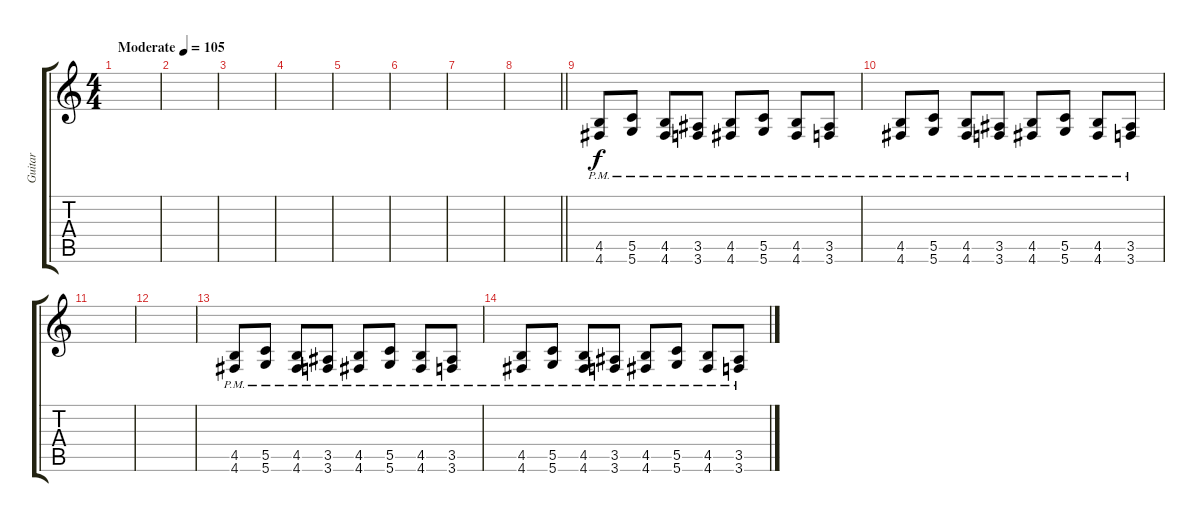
\track ("Guitar" "Guitar") {instrument overdrivenguitar}
\staff {score tabs}
\tuning (D4 A3 F3 C3 G2 D2) {hide}
\ts (4 4)
\tempo (105 "Moderate")
\clef g2
\ks c
|
|
|
|
|
|
|
\barLineRight lightlight
|
\section ("" "")
(4.5{pm} 4.6{pm}).8 (5.5{pm} 5.6{pm}).8 (4.5{pm} 4.6{pm}).8 (3.5{pm} 3.6{pm}).8 (4.5{pm} 4.6{pm}).8 (5.5{pm} 5.6{pm}).8 (4.5{pm} 4.6{pm}).8 (3.5{pm} 3.6{pm}).8 |
(4.5{pm} 4.6{pm}).8 (5.5{pm} 5.6{pm}).8 (4.5{pm} 4.6{pm}).8 (3.5{pm} 3.6{pm}).8 (4.5{pm} 4.6{pm}).8 (5.5{pm} 5.6{pm}).8 (4.5{pm} 4.6{pm}).8 (3.5{pm} 3.6{pm}).8 |
|
|
(4.5{pm} 4.6{pm}).8 (5.5{pm} 5.6{pm}).8 (4.5{pm} 4.6{pm}).8 (3.5{pm} 3.6{pm}).8 (4.5{pm} 4.6{pm}).8 (5.5{pm} 5.6{pm}).8 (4.5{pm} 4.6{pm}).8 (3.5{pm} 3.6{pm}).8 |
(4.5{pm} 4.6{pm}).8 (5.5{pm} 5.6{pm}).8 (4.5{pm} 4.6{pm}).8 (3.5{pm} 3.6{pm}).8 (4.5{pm} 4.6{pm}).8 (5.5{pm} 5.6{pm}).8 (4.5{pm} 4.6{pm}).8 (3.5{pm} 3.6{pm}).8
